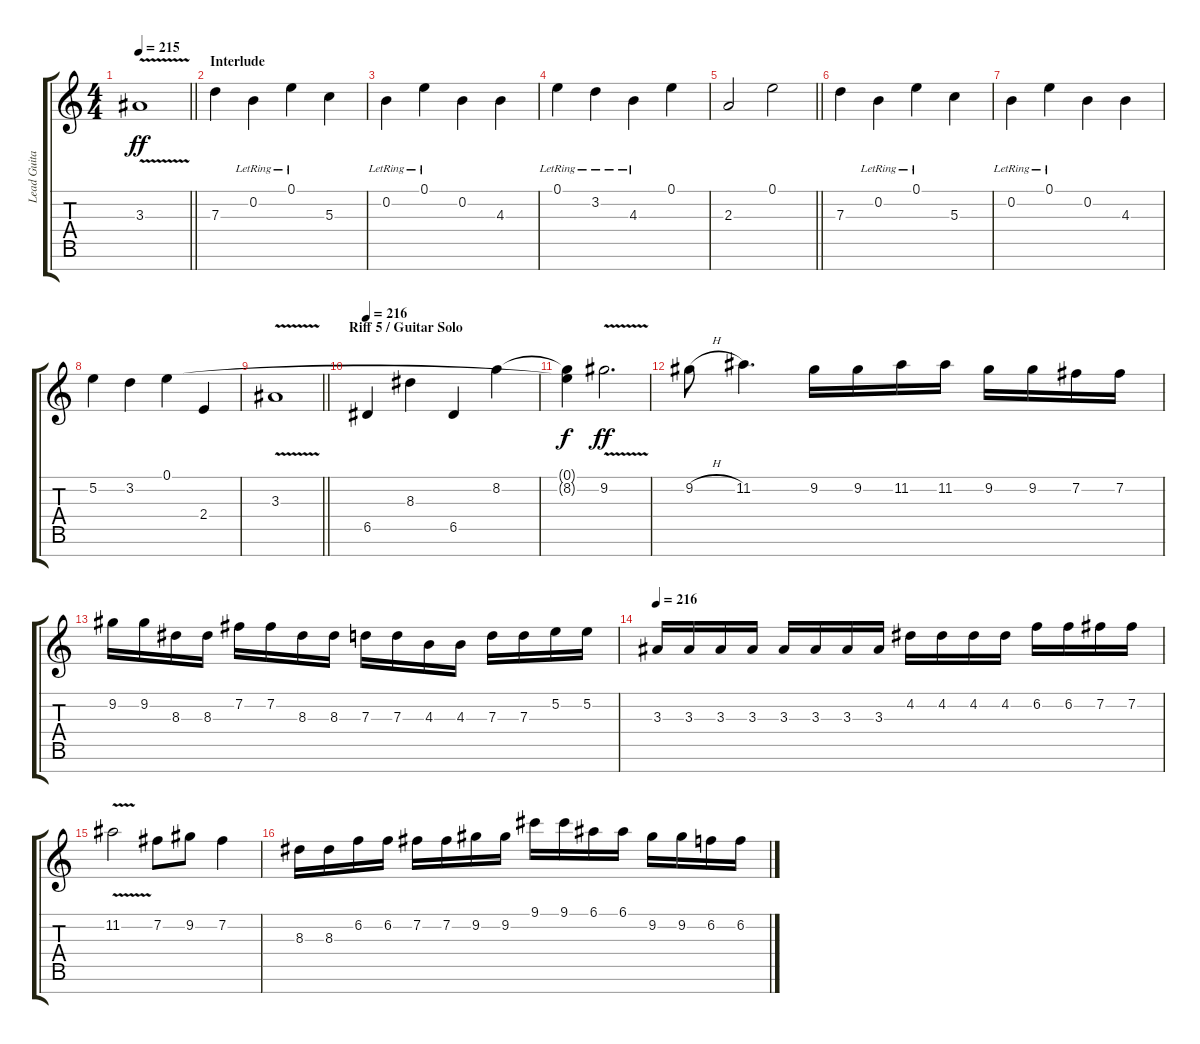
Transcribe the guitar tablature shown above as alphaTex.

\track ("Lead Guitar" "Lead Guita") {instrument distortionguitar}
\staff {score tabs}
\tuning (E4 B3 G3 D3 A2 E2 B1) {hide}
\ts (4 4)
\tempo 215
\clef g2
\barLineRight lightlight
\ks c
3.3{v}.1{dy ff} |
\section ("" "Interlude")
7.3.4 0.2{lr}.4 0.1{lr}.4 5.3.4 |
0.2{lr}.4 0.1{lr}.4 0.2.4 4.3.4 |
0.1{lr}.4 3.2{lr}.4 4.3{lr}.4 0.1.4 |
\barLineRight lightlight
2.3.2 0.1.2 |
7.3.4 0.2{lr}.4 0.1{lr}.4 5.3.4 |
0.2{lr}.4 0.1{lr}.4 0.2.4 4.3.4 |
5.2.4 3.2.4 0.1.4 2.4.4 |
\barLineRight lightlight
3.3{v}.1 |
\section ("" "Riff 5 / Guitar Solo")
\tempo 216
6.5.4 8.3.4 6.5.4 8.2.4 |
(0.1{t} 8.2{t}).4{dy f} 9.2{v}.2{d dy ff} |
9.2{h}.8 11.2.4{d} 9.2.16 9.2.16 11.2.16 11.2.16 9.2.16 9.2.16 7.2.16 7.2.16 |
9.2.16 9.2.16 8.3.16 8.3.16 7.2.16 7.2.16 8.3.16 8.3.16 7.3.16 7.3.16 4.3.16 4.3.16 7.3.16 7.3.16 5.2.16 5.2.16 |
\tempo 216
3.3.16 3.3.16 3.3.16 3.3.16 3.3.16 3.3.16 3.3.16 3.3.16 4.2.16 4.2.16 4.2.16 4.2.16 6.2.16 6.2.16 7.2.16 7.2.16 |
11.2{v}.2 7.2.8 9.2.8 7.2.4 |
8.3.16 8.3.16 6.2.16 6.2.16 7.2.16 7.2.16 9.2.16 9.2.16 9.1.16 9.1.16 6.1.16 6.1.16 9.2.16 9.2.16 6.2.16 6.2.16
